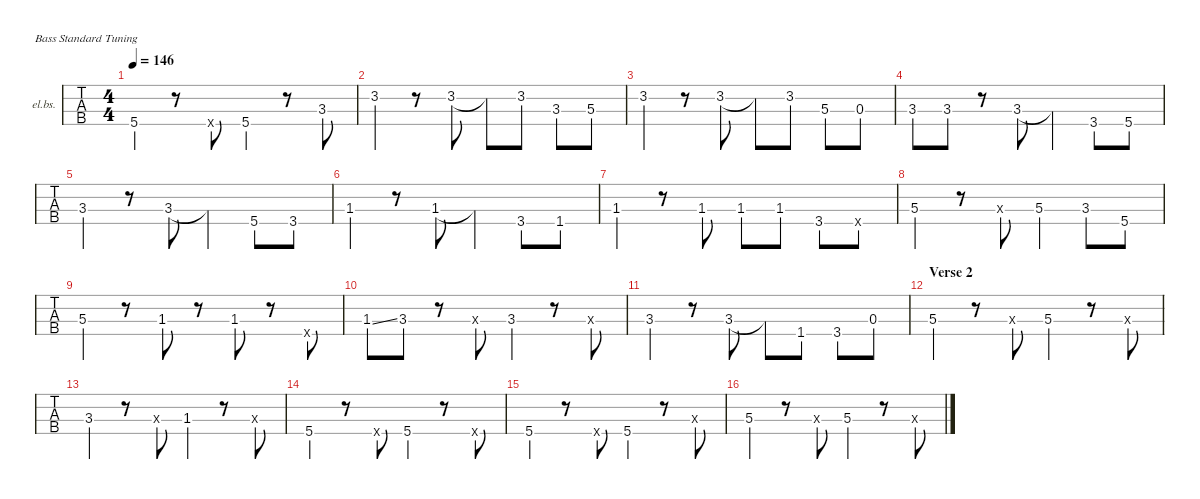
\hideDynamics
\bracketExtendMode nobrackets
\firstSystemTrackNameOrientation horizontal
\otherSystemsTrackNameOrientation horizontal
\track ("Bob - Bass" "el.bs.") {instrument electricbassfinger}
\staff {tabs}
\tuning (G2 D2 A1 E1)
\ts (4 4)
\scale
1.10621
\tempo 146
\accidentals auto
\clef f4
\ottava regular
\simile none
\ks dminor
5.4{acc forcenatural}.4{dy f} r.8 5.4{x acc forcenatural}.8 5.4{acc forcenatural}.4 r.8 3.3{acc forcenatural}.8 |
\scale
0.938505 3.2{acc forcenatural}.4 r.8 3.2{acc forcenatural}.8 3.2{t acc forcenatural}.8 3.2{acc forcenatural}.8 3.3{acc forcenatural}.8 5.3{acc forcenatural}.8 |
3.2{acc forcenatural}.4 r.8 3.2{acc forcenatural}.8 3.2{t acc forcenatural}.8 3.2{acc forcenatural}.8 5.3{acc forcenatural}.8 0.3{acc forcenatural}.8 |
3.3{acc forcenatural}.8 3.3{acc forcenatural}.8 r.8 3.3{acc forcenatural}.8 3.3{t acc forcenatural}.4 3.4{acc forcenatural}.8 5.4{acc forcenatural}.8 |
3.3{acc forcenatural}.4 r.8 3.3{acc forcenatural}.8 3.3{t acc forcenatural}.4 5.4{acc forcenatural}.8 3.4{acc forcenatural}.8 |
\scale
1.22627 1.3{acc b}.4 r.8 1.3{acc b}.8 1.3{t acc b}.4 3.4{acc forcenatural}.8 1.4{acc forcenatural}.8 |
\scale
0.948995 1.3{acc b}.4 r.8 1.3{acc b}.8 1.3{acc b}.8 1.3{acc b}.8 3.4{acc forcenatural}.8 1.4{x acc forcenatural}.8 |
\scale
0.824739 5.3{acc forcenatural}.4 r.8 5.3{x acc forcenatural}.8 5.3{acc forcenatural}.4 3.3{acc forcenatural}.8 5.4{acc forcenatural}.8 |
5.3{acc forcenatural}.4 r.8 1.3{acc b}.8 r.8 1.3{acc b}.8 r.8 1.4{x acc forcenatural}.8 |
1.3{ss acc b}.8 3.3{acc forcenatural}.8 r.8 3.3{x acc forcenatural}.8 3.3{acc forcenatural}.4 r.8 3.3{x acc forcenatural}.8 |
3.3{acc forcenatural}.4 r.8 3.3{acc forcenatural}.8 3.3{t acc forcenatural}.8 1.4{acc forcenatural}.8 3.4{acc forcenatural}.8 0.3{acc forcenatural}.8 |
\section ("" "Verse 2")
\scale
1.19196 5.3{acc forcenatural}.4 r.8 5.3{x acc forcenatural}.8 5.3{acc forcenatural}.4 r.8 5.3{x acc forcenatural}.8 |
\scale
0.86031 3.3{acc forcenatural}.4 r.8 3.3{x acc forcenatural}.8 1.3{acc b}.4 r.8 5.3{x acc forcenatural}.8 |
\scale
0.947732 5.4{acc forcenatural}.4 r.8 5.4{x acc forcenatural}.8 5.4{acc forcenatural}.4 r.8 5.4{x acc forcenatural}.8 |
\scale
0.642144 5.4{acc forcenatural}.4 r.8 5.4{x acc forcenatural}.8 5.4{acc forcenatural}.4 r.8 3.3{x acc forcenatural}.8 |
\scale
1.08059 5.3{acc forcenatural}.4 r.8 5.3{x acc forcenatural}.8 5.3{acc forcenatural}.4 r.8 5.3{x acc forcenatural}.8
